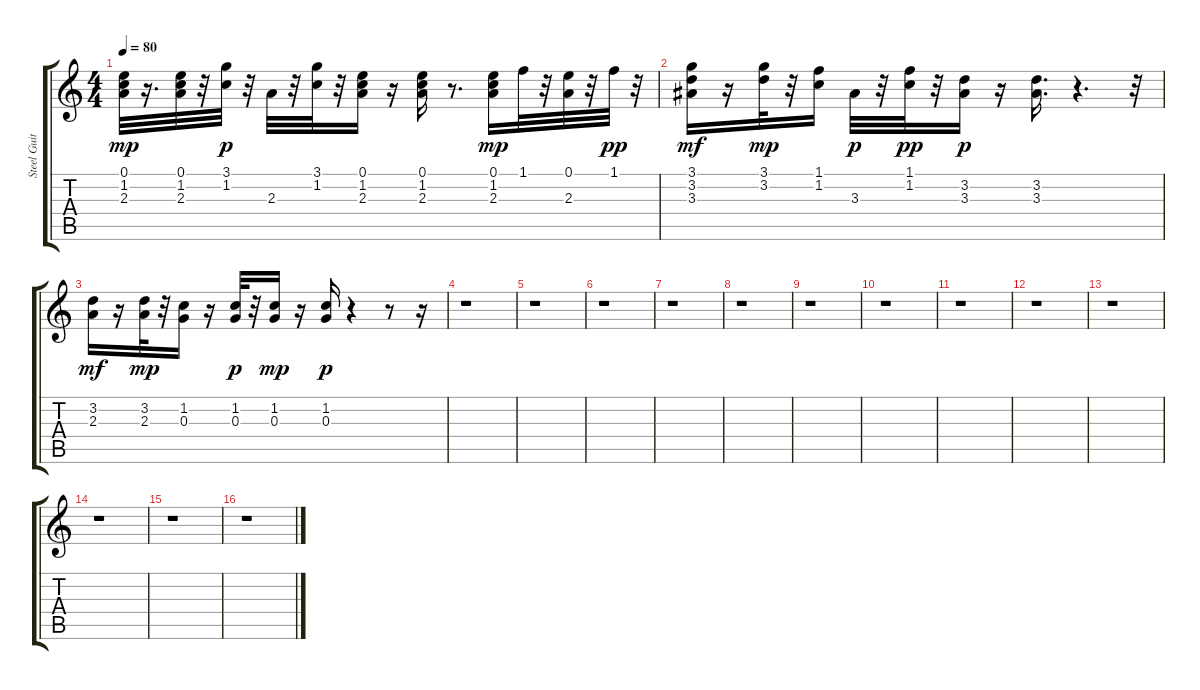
\track ("Steel Guitar" "Steel Guit") {instrument acousticguitarsteel}
\staff {score tabs}
\tuning (E4 B3 G3 D3 A2 E2) {hide}
\ts (4 4)
\tempo 80
\clef g2
\ks c
(0.1 1.2 2.3).32{dy mp} r.16{d} (0.1 1.2 2.3).32 r.32 (3.1 1.2).32{dy p} r.32 2.3.32 r.32 (3.1 1.2).32 r.32 (0.1 1.2 2.3).16 r.16 (0.1 1.2 2.3).16 r.8{d} (0.1 1.2 2.3).16{dy mp} 1.1.32 r.32 (0.1 2.3).32 r.32 1.1.32{dy pp} r.32 |
(3.1 3.2 3.3).16{dy mf} r.16 (3.1 3.2).32{dy mp} r.32 (1.1 1.2).16 3.3.32{dy p} r.32 (1.1 1.2).32{dy pp} r.32 (3.2 3.3).16{dy p} r.16 (3.2 3.3).16{d} r.4{d} r.32 |
(3.2 2.3).16{dy mf} r.16 (3.2 2.3).32{dy mp} r.32 (1.2 0.3).16 r.16 (1.2 0.3).32{dy p} r.32 (1.2 0.3).16{dy mp} r.16 (1.2 0.3).16{dy p} r.4 r.8 r.16 |
r.1 |
r.1 |
r.1 |
r.1 |
r.1 |
r.1 |
r.1 |
r.1 |
r.1 |
r.1 |
r.1 |
r.1 |
r.1
